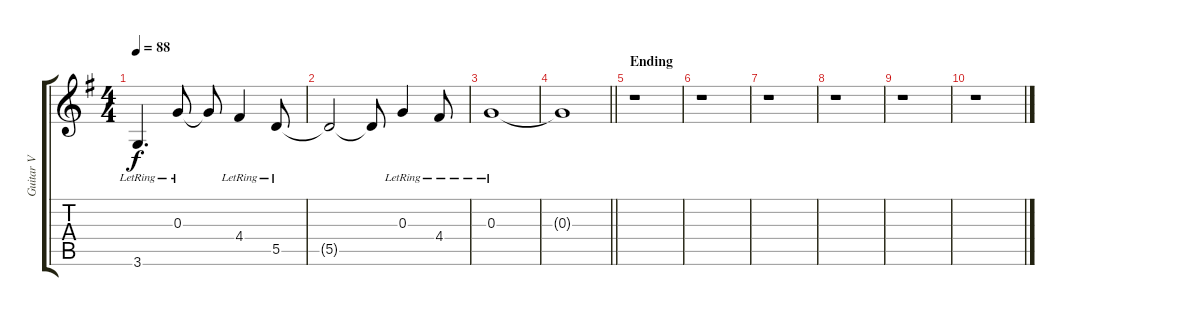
\track ("Guitar V" "Guitar V") {instrument electricguitarclean}
\staff {score tabs}
\tuning (E4 B3 G3 D3 A2 E2) {hide}
\ts (4 4)
\tempo 88
\clef g2
\ks g
3.6{lr}.4{d dy f} 0.3{lr}.8 0.3{t}.8 4.4{lr}.4 5.5{lr}.8 |
5.5{t}.2 5.5{t}.8 0.3{lr}.4 4.4{lr}.8 |
0.3{lr}.1 |
\barLineRight lightlight
0.3{t}.1 |
\section ("" "Ending")
r.1 |
r.1 |
r.1 |
r.1 |
r.1 |
r.1
